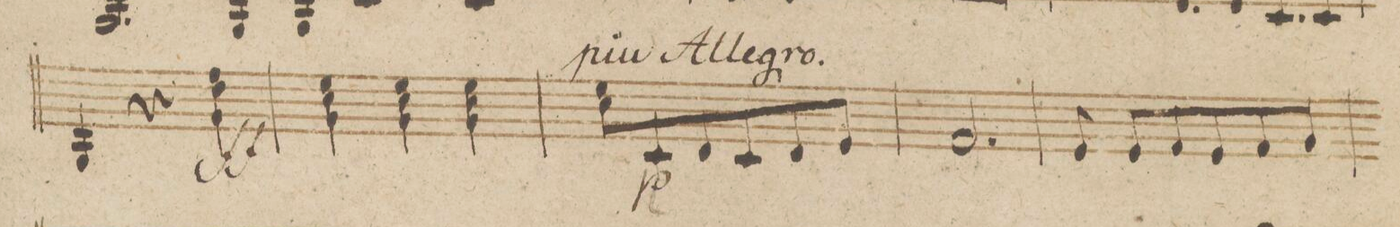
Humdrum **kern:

**kern	**dynam
*I"Violino 2do	*
*clefG2	*
*k[b-]	*
*met(c)	*
*M3/4	*
4G/	.
4r	.
4g\ 4dd\ 4ff\	ff
=32	=32
4g\ 4cc\ 4ee\	.
4g\ 4cc\ 4ee\	.
4g\ 4cc\ 4ee\	.
=33	=33
8cc\L 8ee\	.
8c/	p
8d/	.
8c/	.
8d/	.
8e/J	.
=34	=34
2.f/	.
=35	=35
8e/	.
8e/L	.
8f/	.
8e/	.
8f/	.
8g/J	.
=36	=36
*-	*-
